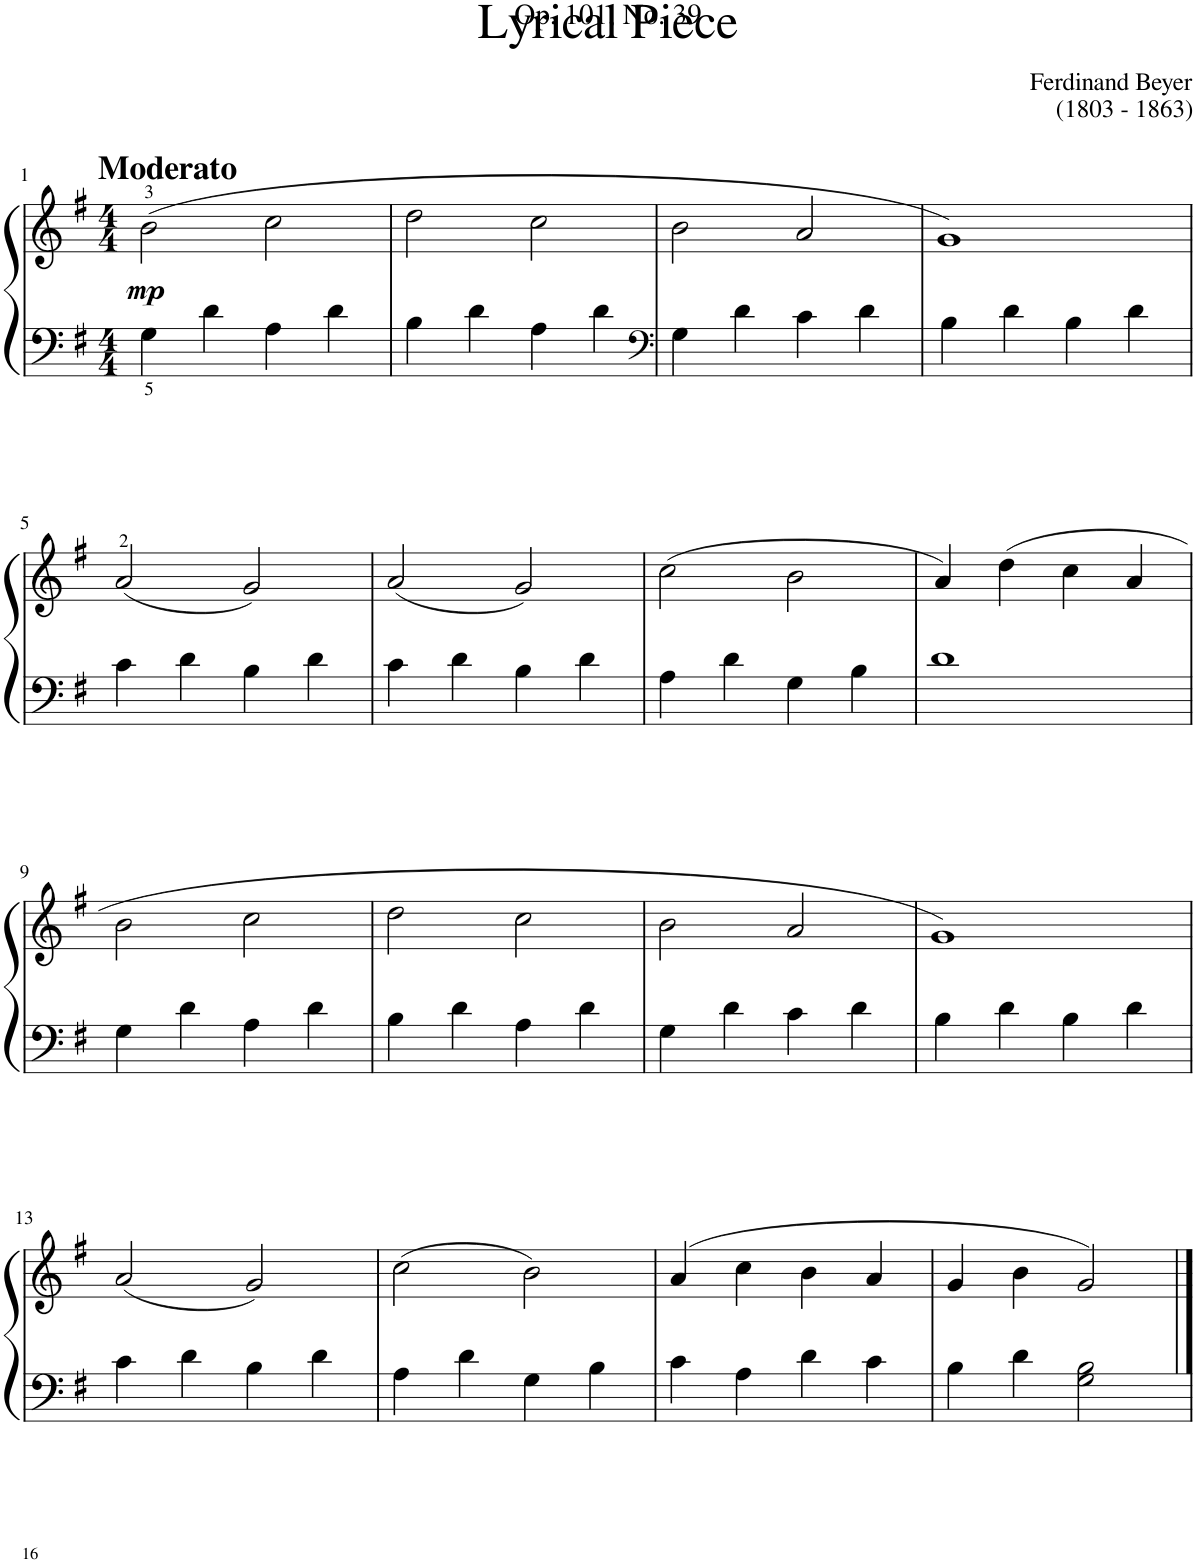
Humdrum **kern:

**kern	**kern	**dynam
*part1	*part1	*part1
*staff2	*staff1	*staff1/2
*I"Piano	*	*
*I'Pno	*	*
!!LO:PB:g=z
*clefF4	*clefG2	*
*k[f#]	*k[f#]	*
*M4/4	*M4/4	*
=1	=1	=1
!	!LO:TX:a:B:t=Moderato	!
!	!	!LO:DY:b
4G\	(2b\	mp
4d\	.	.
4A\	2cc\	.
4d\	.	.
=2	=2	=2
4B\	2dd\	.
4d\	.	.
4A\	2cc\	.
4d\	.	.
=3	=3	=3
*clefF4	*	*
4G\	2b\	.
4d\	.	.
4c\	2a/	.
4d\	.	.
=4	=4	=4
4B\	1g)	.
4d\	.	.
4B\	.	.
4d\	.	.
!!LO:LB:g=z
=5	=5	=5
4c\	(2a/	.
4d\	.	.
4B\	2g/)	.
4d\	.	.
=6	=6	=6
4c\	(2a/	.
4d\	.	.
4B\	2g/)	.
4d\	.	.
=7	=7	=7
4A\	(2cc\	.
4d\	.	.
4G\	2b\	.
4B\	.	.
=8	=8	=8
1d	4a/)	.
.	(4dd\	.
.	4cc\	.
.	4a/	.
!!LO:LB:g=z
=9	=9	=9
4G\	2b\	.
4d\	.	.
4A\	2cc\	.
4d\	.	.
=10	=10	=10
4B\	2dd\	.
4d\	.	.
4A\	2cc\	.
4d\	.	.
=11	=11	=11
4G\	2b\	.
4d\	.	.
4c\	2a/	.
4d\	.	.
=12	=12	=12
4B\	1g)	.
4d\	.	.
4B\	.	.
4d\	.	.
!!LO:LB:g=z
=13	=13	=13
4c\	(2a/	.
4d\	.	.
4B\	2g/)	.
4d\	.	.
=14	=14	=14
4A\	(2cc\	.
4d\	.	.
4G\	2b\)	.
4B\	.	.
=15	=15	=15
4c\	(4a/	.
4A\	4cc\	.
4d\	4b\	.
4c\	4a/	.
=16	=16	=16
4B\	4g/	.
4d\	4b\	.
2G\ 2B\	2g/)	.
==	==	==
*-	*-	*-
